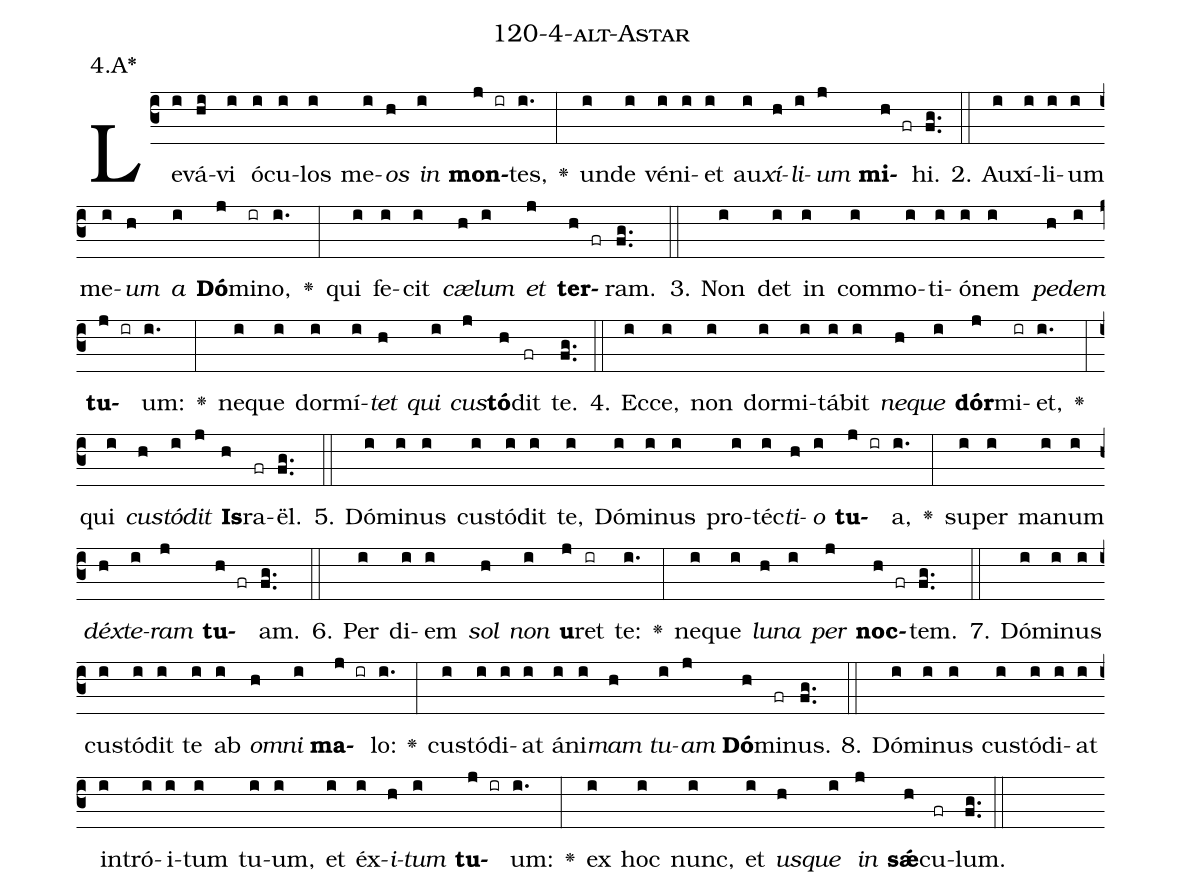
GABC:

name: 120-4-alt-Astar;
annotation: 4.A*;
%%
(c3)Le(i)vá(hi)vi(i) ó(i)cu(i)los(i) me(i)<i>os</i>(h) <i>in</i>(i) <b>mon</b>(j ir)tes,(i.) <v>\greheightstar</v>(:) un(i)de(i) vé(i)ni(i)et(i) au(i)<i>xí</i>(h)<i>li</i>(i)<i>um</i>(j) <b>mi</b>(h fr)hi.(fg..) (::)
2. Au(i)xí(i)li(i)um(i) me(i)<i>um</i>(h) <i>a</i>(i) <b>Dó</b>(j)mi(ir)no,(i.) <v>\greheightstar</v>(:) qui(i) fe(i)cit(i) <i>cæ</i>(h)<i>lum</i>(i) <i>et</i>(j) <b>ter</b>(h fr)ram.(fg..) (::)
3. Non(i) det(i) in(i) com(i)mo(i)ti(i)ó(i)nem(i) <i>pe</i>(h)<i>dem</i>(i) <b>tu</b>(j ir)um:(i.) <v>\greheightstar</v>(:) ne(i)que(i) dor(i)mí(i)<i>tet</i>(h) <i>qui</i>(i) <i>cus</i>(j)<b>tó</b>(h)dit(fr) te.(fg..) (::)
4. Ec(i)ce,(i) non(i) dor(i)mi(i)tá(i)bit(i) <i>ne</i>(h)<i>que</i>(i) <b>dór</b>(j)mi(ir)et,(i.) <v>\greheightstar</v>(:) qui(i) <i>cus</i>(h)<i>tó</i>(i)<i>dit</i>(j) <b>Is</b>(h)ra(fr)ël.(fg..) (::)
5. Dó(i)mi(i)nus(i) cus(i)tó(i)dit(i) te,(i) Dó(i)mi(i)nus(i) pro(i)téc(i)<i>ti</i>(h)<i>o</i>(i) <b>tu</b>(j ir)a,(i.) <v>\greheightstar</v>(:) su(i)per(i) ma(i)num(i) <i>déx</i>(h)<i>te</i>(i)<i>ram</i>(j) <b>tu</b>(h fr)am.(fg..) (::)
6. Per(i) di(i)em(i) <i>sol</i>(h) <i>non</i>(i) <b>u</b>(j)ret(ir) te:(i.) <v>\greheightstar</v>(:) ne(i)que(i) <i>lu</i>(h)<i>na</i>(i) <i>per</i>(j) <b>noc</b>(h fr)tem.(fg..) (::)
7. Dó(i)mi(i)nus(i) cus(i)tó(i)dit(i) te(i) ab(i) <i>om</i>(h)<i>ni</i>(i) <b>ma</b>(j ir)lo:(i.) <v>\greheightstar</v>(:) cus(i)tó(i)di(i)at(i) á(i)ni(i)<i>mam</i>(h) <i>tu</i>(i)<i>am</i>(j) <b>Dó</b>(h)mi(fr)nus.(fg..) (::)
8. Dó(i)mi(i)nus(i) cus(i)tó(i)di(i)at(i) in(i)tró(i)i(i)tum(i) tu(i)um,(i) et(i) éx(i)<i>i</i>(h)<i>tum</i>(i) <b>tu</b>(j ir)um:(i.) <v>\greheightstar</v>(:) ex(i) hoc(i) nunc,(i) et(i) <i>us</i>(h)<i>que</i>(i) <i>in</i>(j) <b>sǽ</b>(h)cu(fr)lum.(fg..) (::)
